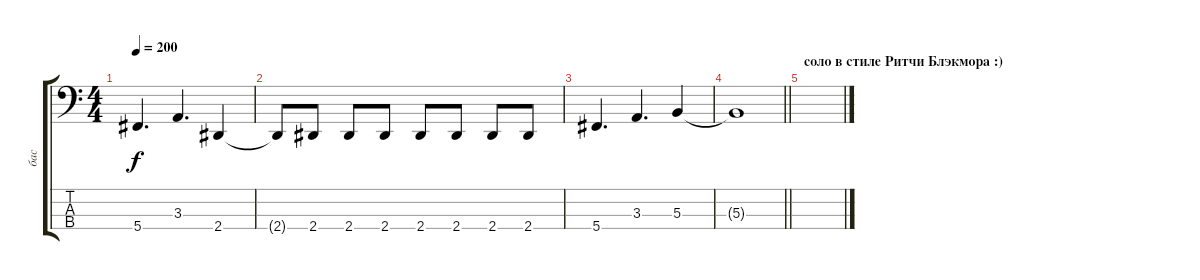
\track ("бас" "бас") {instrument electricbassfinger}
\staff {score tabs}
\tuning (E2 B1 Gb1 Db1) {hide}
\ts (4 4)
\tempo 200
\clef f4
\ks c
5.4.4{d dy f} 3.3.4{d} 2.4.4 |
2.4{t}.8 2.4.8 2.4.8 2.4.8 2.4.8 2.4.8 2.4.8 2.4.8 |
5.4.4{d} 3.3.4{d} 5.3.4 |
\barLineRight lightlight
5.3{t}.1 |
\section ("" "соло в стиле Ритчи Блэкмора :)")
